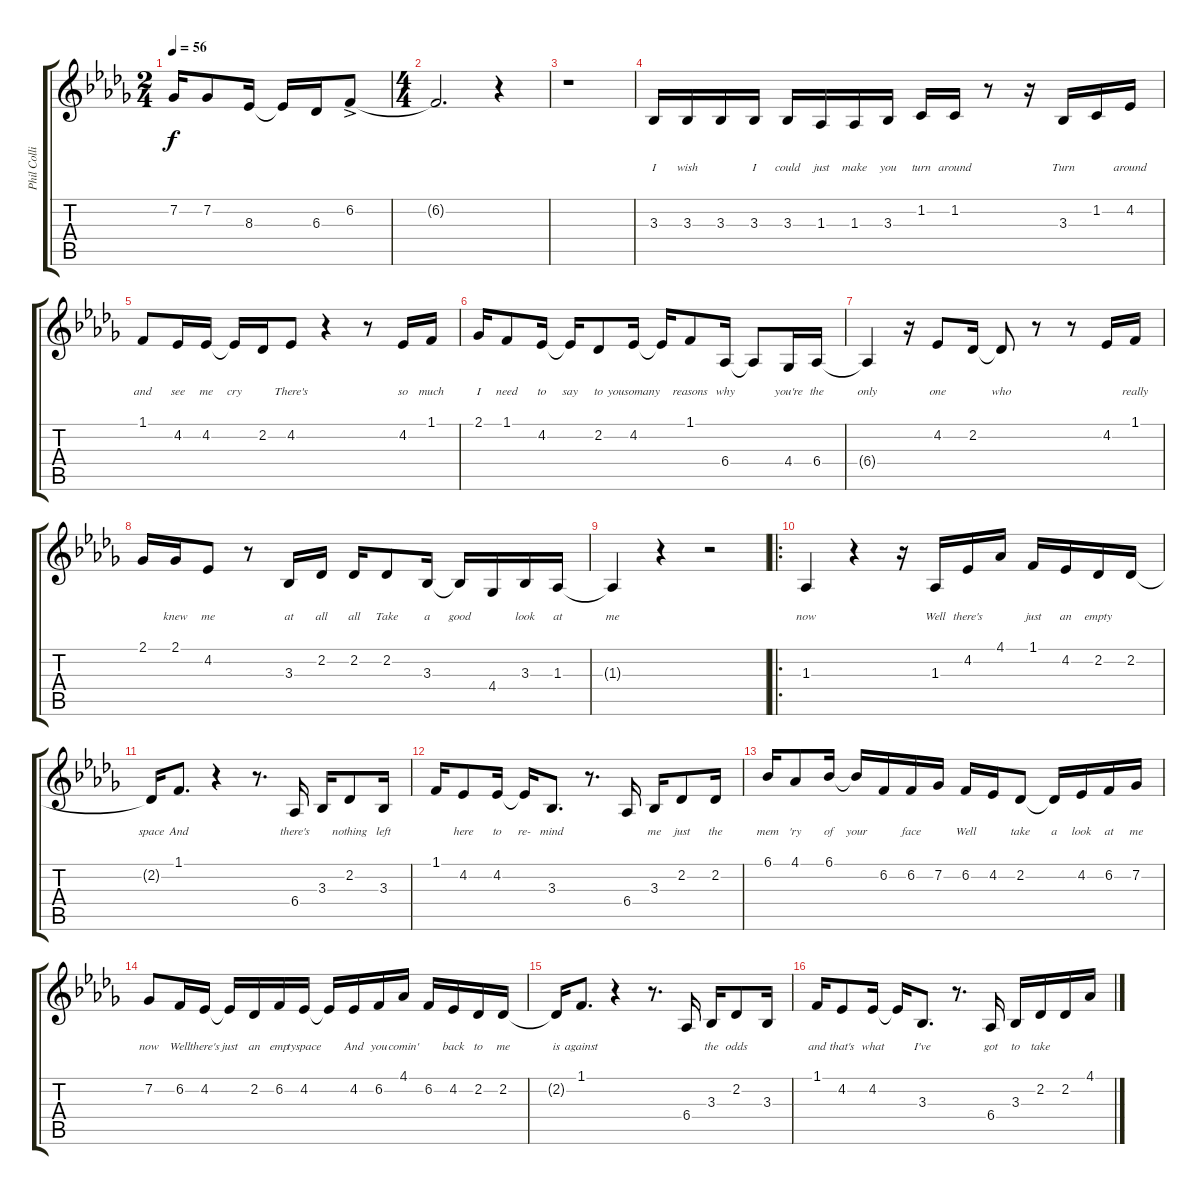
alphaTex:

\track ("Phil Collins (melody)" "Phil Colli") {instrument brightacousticpiano}
\staff {score tabs}
\tuning (E4 B3 G3 D3 A2 E2) {hide}
\ts (2 4)
\tempo 56
\clef g2
\ks bbminor
7.2{t}.16{dy f} 7.2.8 8.3.16 8.3{t}.16 6.3.16 6.2{ac}.8 |
\ts (4 4)
6.2{t}.2{d} r.4 |
r.1 |
3.3.16{lyrics (0 "") lyrics (1 "") lyrics (2 "I") lyrics (3 "") lyrics (4 "")} 3.3.16{lyrics (0 "") lyrics (1 "") lyrics (2 "wish") lyrics (3 "") lyrics (4 "")} 3.3.16{lyrics (0 "") lyrics (1 "") lyrics (2 " ") lyrics (3 "") lyrics (4 "")} 3.3.16{lyrics (0 "") lyrics (1 "") lyrics (2 "I") lyrics (3 "") lyrics (4 "")} 3.3.16{lyrics (0 "") lyrics (1 "") lyrics (2 "could") lyrics (3 "") lyrics (4 "")} 1.3.16{lyrics (0 "") lyrics (1 "") lyrics (2 "just") lyrics (3 "") lyrics (4 "")} 1.3.16{lyrics (0 "") lyrics (1 "") lyrics (2 "make") lyrics (3 "") lyrics (4 "")} 3.3.16{lyrics (0 "") lyrics (1 "") lyrics (2 "you") lyrics (3 "") lyrics (4 "")} 1.2.16{lyrics (0 "") lyrics (1 "") lyrics (2 "turn") lyrics (3 "") lyrics (4 "")} 1.2.16{lyrics (0 "") lyrics (1 "") lyrics (2 "around") lyrics (3 "") lyrics (4 "")} r.8 r.16 3.3.16{lyrics (0 "") lyrics (1 "") lyrics (2 "Turn") lyrics (3 "") lyrics (4 "")} 1.2.16{lyrics (0 "") lyrics (1 "") lyrics (2 " ") lyrics (3 "") lyrics (4 "")} 4.2.16{lyrics (0 "") lyrics (1 "") lyrics (2 "around") lyrics (3 "") lyrics (4 "")} |
1.1.8{lyrics (0 "") lyrics (1 "") lyrics (2 "and") lyrics (3 "") lyrics (4 "")} 4.2.16{lyrics (0 "") lyrics (1 "") lyrics (2 "see") lyrics (3 "") lyrics (4 "")} 4.2.16{lyrics (0 "") lyrics (1 "") lyrics (2 "me") lyrics (3 "") lyrics (4 "")} 4.2{t}.16{lyrics (0 "") lyrics (1 "") lyrics (2 "cry") lyrics (3 "") lyrics (4 "")} 2.2.16{lyrics (0 "") lyrics (1 "") lyrics (2 " ") lyrics (3 "") lyrics (4 "")} 4.2.8{lyrics (0 "") lyrics (1 "") lyrics (2 "There's") lyrics (3 "") lyrics (4 "")} r.4 r.8 4.2.16{lyrics (0 "") lyrics (1 "") lyrics (2 "so") lyrics (3 "") lyrics (4 "")} 1.1.16{lyrics (0 "") lyrics (1 "") lyrics (2 "much") lyrics (3 "") lyrics (4 "")} |
2.1.16{lyrics (0 "") lyrics (1 "") lyrics (2 "I") lyrics (3 "") lyrics (4 "")} 1.1.8{lyrics (0 "") lyrics (1 "") lyrics (2 "need") lyrics (3 "") lyrics (4 "")} 4.2.16{lyrics (0 "") lyrics (1 "") lyrics (2 "to") lyrics (3 "") lyrics (4 "")} 4.2{t}.16{lyrics (0 "") lyrics (1 "") lyrics (2 "say") lyrics (3 "") lyrics (4 "")} 2.2.8{lyrics (0 "") lyrics (1 "") lyrics (2 "to") lyrics (3 "") lyrics (4 "")} 4.2.16{lyrics (0 "") lyrics (1 "") lyrics (2 "yousomany") lyrics (3 "") lyrics (4 "")} 4.2{t}.16{lyrics (0 "") lyrics (1 "") lyrics (2 " ") lyrics (3 "") lyrics (4 "")} 1.1.8{lyrics (0 "") lyrics (1 "") lyrics (2 "reasons") lyrics (3 "") lyrics (4 "")} 6.4.16{lyrics (0 "") lyrics (1 "") lyrics (2 "why") lyrics (3 "") lyrics (4 "")} 6.4{t}.8{lyrics (0 "") lyrics (1 "") lyrics (2 " ") lyrics (3 "") lyrics (4 "")} 4.4.16{lyrics (0 "") lyrics (1 "") lyrics (2 "you're") lyrics (3 "") lyrics (4 "")} 6.4.16{lyrics (0 "") lyrics (1 "") lyrics (2 "the") lyrics (3 "") lyrics (4 "")} |
6.4{t}.4{lyrics (0 "") lyrics (1 "") lyrics (2 "only") lyrics (3 "") lyrics (4 "")} r.16 4.2.8{lyrics (0 "") lyrics (1 "") lyrics (2 "one") lyrics (3 "") lyrics (4 "")} 2.2.16{lyrics (0 "") lyrics (1 "") lyrics (2 " ") lyrics (3 "") lyrics (4 "")} 2.2{t}.8{lyrics (0 "") lyrics (1 "") lyrics (2 "who") lyrics (3 "") lyrics (4 "")} r.8 r.8 4.2.16{lyrics (0 "") lyrics (1 "") lyrics (2 " ") lyrics (3 "") lyrics (4 "")} 1.1.16{lyrics (0 "") lyrics (1 "") lyrics (2 "really") lyrics (3 "") lyrics (4 "")} |
2.1.16{lyrics (0 "") lyrics (1 "") lyrics (2 " ") lyrics (3 "") lyrics (4 "")} 2.1.16{lyrics (0 "") lyrics (1 "") lyrics (2 "knew") lyrics (3 "") lyrics (4 "")} 4.2.8{lyrics (0 "") lyrics (1 "") lyrics (2 "me") lyrics (3 "") lyrics (4 "")} r.8 3.3.16{lyrics (0 "") lyrics (1 "") lyrics (2 "at") lyrics (3 "") lyrics (4 "")} 2.2.16{lyrics (0 "") lyrics (1 "") lyrics (2 "all") lyrics (3 "") lyrics (4 "")} 2.2.16{lyrics (0 "") lyrics (1 "") lyrics (2 "all") lyrics (3 "") lyrics (4 "")} 2.2.8{lyrics (0 "") lyrics (1 "") lyrics (2 "Take") lyrics (3 "") lyrics (4 "")} 3.3.16{lyrics (0 "") lyrics (1 "") lyrics (2 "a") lyrics (3 "") lyrics (4 "")} 3.3{t}.16{lyrics (0 "") lyrics (1 "") lyrics (2 "good") lyrics (3 "") lyrics (4 "")} 4.4.16{lyrics (0 "") lyrics (1 "") lyrics (2 " ") lyrics (3 "") lyrics (4 "")} 3.3.16{lyrics (0 "") lyrics (1 "") lyrics (2 "look") lyrics (3 "") lyrics (4 "")} 1.3.16{lyrics (0 "") lyrics (1 "") lyrics (2 "at") lyrics (3 "") lyrics (4 "")} |
1.3{t}.4{lyrics (0 "") lyrics (1 "") lyrics (2 "me") lyrics (3 "") lyrics (4 "")} r.4 r.2 |
\ro
1.3.4{lyrics (0 "") lyrics (1 "") lyrics (2 "now") lyrics (3 "") lyrics (4 "")} r.4 r.16 1.3.16{lyrics (0 "") lyrics (1 "") lyrics (2 "Well") lyrics (3 "") lyrics (4 "")} 4.2.16{lyrics (0 "") lyrics (1 "") lyrics (2 "there's") lyrics (3 "") lyrics (4 "")} 4.1.16{lyrics (0 "") lyrics (1 "") lyrics (2 " ") lyrics (3 "") lyrics (4 "")} 1.1.16{lyrics (0 "") lyrics (1 "") lyrics (2 "just") lyrics (3 "") lyrics (4 "")} 4.2.16{lyrics (0 "") lyrics (1 "") lyrics (2 "an") lyrics (3 "") lyrics (4 "")} 2.2.16{lyrics (0 "") lyrics (1 "") lyrics (2 "empty") lyrics (3 "") lyrics (4 "")} 2.2.16{lyrics (0 "") lyrics (1 "") lyrics (2 " ") lyrics (3 "") lyrics (4 "")} |
2.2{t}.16{lyrics (0 "") lyrics (1 "") lyrics (2 "space") lyrics (3 "") lyrics (4 "")} 1.1.8{d lyrics (0 "") lyrics (1 "") lyrics (2 "And") lyrics (3 "") lyrics (4 "")} r.4 r.8{d} 6.4.16{lyrics (0 "") lyrics (1 "") lyrics (2 "there's") lyrics (3 "") lyrics (4 "")} 3.3.16{lyrics (0 "") lyrics (1 "") lyrics (2 " ") lyrics (3 "") lyrics (4 "")} 2.2.8{lyrics (0 "") lyrics (1 "") lyrics (2 "nothing") lyrics (3 "") lyrics (4 "")} 3.3.16{lyrics (0 "") lyrics (1 "") lyrics (2 "left") lyrics (3 "") lyrics (4 "")} |
1.1.16{lyrics (0 "") lyrics (1 "") lyrics (2 " ") lyrics (3 "") lyrics (4 "")} 4.2.8{lyrics (0 "") lyrics (1 "") lyrics (2 "here") lyrics (3 "") lyrics (4 "")} 4.2.16{lyrics (0 "") lyrics (1 "") lyrics (2 "to") lyrics (3 "") lyrics (4 "")} 4.2{t}.16{lyrics (0 "") lyrics (1 "") lyrics (2 "re-") lyrics (3 "") lyrics (4 "")} 3.3.8{d lyrics (0 "") lyrics (1 "") lyrics (2 "mind") lyrics (3 "") lyrics (4 "")} r.8{d} 6.4.16{lyrics (0 "") lyrics (1 "") lyrics (2 " ") lyrics (3 "") lyrics (4 "")} 3.3.16{lyrics (0 "") lyrics (1 "") lyrics (2 "me") lyrics (3 "") lyrics (4 "")} 2.2.8{lyrics (0 "") lyrics (1 "") lyrics (2 "just") lyrics (3 "") lyrics (4 "")} 2.2.16{lyrics (0 "") lyrics (1 "") lyrics (2 "the") lyrics (3 "") lyrics (4 "")} |
6.1.16{lyrics (0 "") lyrics (1 "") lyrics (2 "mem") lyrics (3 "") lyrics (4 "")} 4.1.8{lyrics (0 "") lyrics (1 "") lyrics (2 "'ry") lyrics (3 "") lyrics (4 "")} 6.1.16{lyrics (0 "") lyrics (1 "") lyrics (2 "of") lyrics (3 "") lyrics (4 "")} 6.1{t}.16{lyrics (0 "") lyrics (1 "") lyrics (2 "your") lyrics (3 "") lyrics (4 "")} 6.2.16{lyrics (0 "") lyrics (1 "") lyrics (2 " ") lyrics (3 "") lyrics (4 "")} 6.2.16{lyrics (0 "") lyrics (1 "") lyrics (2 "face") lyrics (3 "") lyrics (4 "")} 7.2.16{lyrics (0 "") lyrics (1 "") lyrics (2 " ") lyrics (3 "") lyrics (4 "")} 6.2.16{lyrics (0 "") lyrics (1 "") lyrics (2 "Well") lyrics (3 "") lyrics (4 "")} 4.2.16{lyrics (0 "") lyrics (1 "") lyrics (2 " ") lyrics (3 "") lyrics (4 "")} 2.2.8{lyrics (0 "") lyrics (1 "") lyrics (2 "take") lyrics (3 "") lyrics (4 "")} 2.2{t}.16{lyrics (0 "") lyrics (1 "") lyrics (2 "a") lyrics (3 "") lyrics (4 "")} 4.2.16{lyrics (0 "") lyrics (1 "") lyrics (2 "look") lyrics (3 "") lyrics (4 "")} 6.2.16{lyrics (0 "") lyrics (1 "") lyrics (2 "at") lyrics (3 "") lyrics (4 "")} 7.2.16{lyrics (0 "") lyrics (1 "") lyrics (2 "me") lyrics (3 "") lyrics (4 "")} |
7.2.8{lyrics (0 "") lyrics (1 "") lyrics (2 "now") lyrics (3 "") lyrics (4 "")} 6.2.16{lyrics (0 "") lyrics (1 "") lyrics (2 "Well") lyrics (3 "") lyrics (4 "")} 4.2.16{lyrics (0 "") lyrics (1 "") lyrics (2 "there's") lyrics (3 "") lyrics (4 "")} 4.2{t}.16{lyrics (0 "") lyrics (1 "") lyrics (2 "just") lyrics (3 "") lyrics (4 "")} 2.2.16{lyrics (0 "") lyrics (1 "") lyrics (2 "an") lyrics (3 "") lyrics (4 "")} 6.2.16{lyrics (0 "") lyrics (1 "") lyrics (2 "emp") lyrics (3 "") lyrics (4 "")} 4.2.16{lyrics (0 "") lyrics (1 "") lyrics (2 "tyspace") lyrics (3 "") lyrics (4 "")} 4.2{t}.16{lyrics (0 "") lyrics (1 "") lyrics (2 " ") lyrics (3 "") lyrics (4 "")} 4.2.16{lyrics (0 "") lyrics (1 "") lyrics (2 "And") lyrics (3 "") lyrics (4 "")} 6.2.16{lyrics (0 "") lyrics (1 "") lyrics (2 "you") lyrics (3 "") lyrics (4 "")} 4.1.16{lyrics (0 "") lyrics (1 "") lyrics (2 "comin'") lyrics (3 "") lyrics (4 "")} 6.2.16{lyrics (0 "") lyrics (1 "") lyrics (2 " ") lyrics (3 "") lyrics (4 "")} 4.2.16{lyrics (0 "") lyrics (1 "") lyrics (2 "back") lyrics (3 "") lyrics (4 "")} 2.2.16{lyrics (0 "") lyrics (1 "") lyrics (2 "to") lyrics (3 "") lyrics (4 "")} 2.2.16{lyrics (0 "") lyrics (1 "") lyrics (2 "me") lyrics (3 "") lyrics (4 "")} |
2.2{t}.16{lyrics (0 "") lyrics (1 "") lyrics (2 "is") lyrics (3 "") lyrics (4 "")} 1.1.8{d lyrics (0 "") lyrics (1 "") lyrics (2 "against") lyrics (3 "") lyrics (4 "")} r.4 r.8{d} 6.4.16{lyrics (0 "") lyrics (1 "") lyrics (2 " ") lyrics (3 "") lyrics (4 "")} 3.3.16{lyrics (0 "") lyrics (1 "") lyrics (2 "the") lyrics (3 "") lyrics (4 "")} 2.2.8{lyrics (0 "") lyrics (1 "") lyrics (2 "odds") lyrics (3 "") lyrics (4 "")} 3.3.16{lyrics (0 "") lyrics (1 "") lyrics (2 " ") lyrics (3 "") lyrics (4 "")} |
1.1.16{lyrics (0 "") lyrics (1 "") lyrics (2 "and") lyrics (3 "") lyrics (4 "")} 4.2.8{lyrics (0 "") lyrics (1 "") lyrics (2 "that's") lyrics (3 "") lyrics (4 "")} 4.2.16{lyrics (0 "") lyrics (1 "") lyrics (2 "what") lyrics (3 "") lyrics (4 "")} 4.2{t}.16{lyrics (0 "") lyrics (1 "") lyrics (2 " ") lyrics (3 "") lyrics (4 "")} 3.3.8{d lyrics (0 "") lyrics (1 "") lyrics (2 "I've") lyrics (3 "") lyrics (4 "")} r.8{d} 6.4.16{lyrics (0 "") lyrics (1 "") lyrics (2 "got") lyrics (3 "") lyrics (4 "")} 3.3.16{lyrics (0 "") lyrics (1 "") lyrics (2 "to") lyrics (3 "") lyrics (4 "")} 2.2.16{lyrics (0 "") lyrics (1 "") lyrics (2 "take") lyrics (3 "") lyrics (4 "")} 2.2.16{lyrics (0 "") lyrics (1 "") lyrics (2 " ") lyrics (3 "") lyrics (4 "")} 4.1.16{lyrics (0 "") lyrics (1 "") lyrics (2 " ") lyrics (3 "") lyrics (4 "")}
